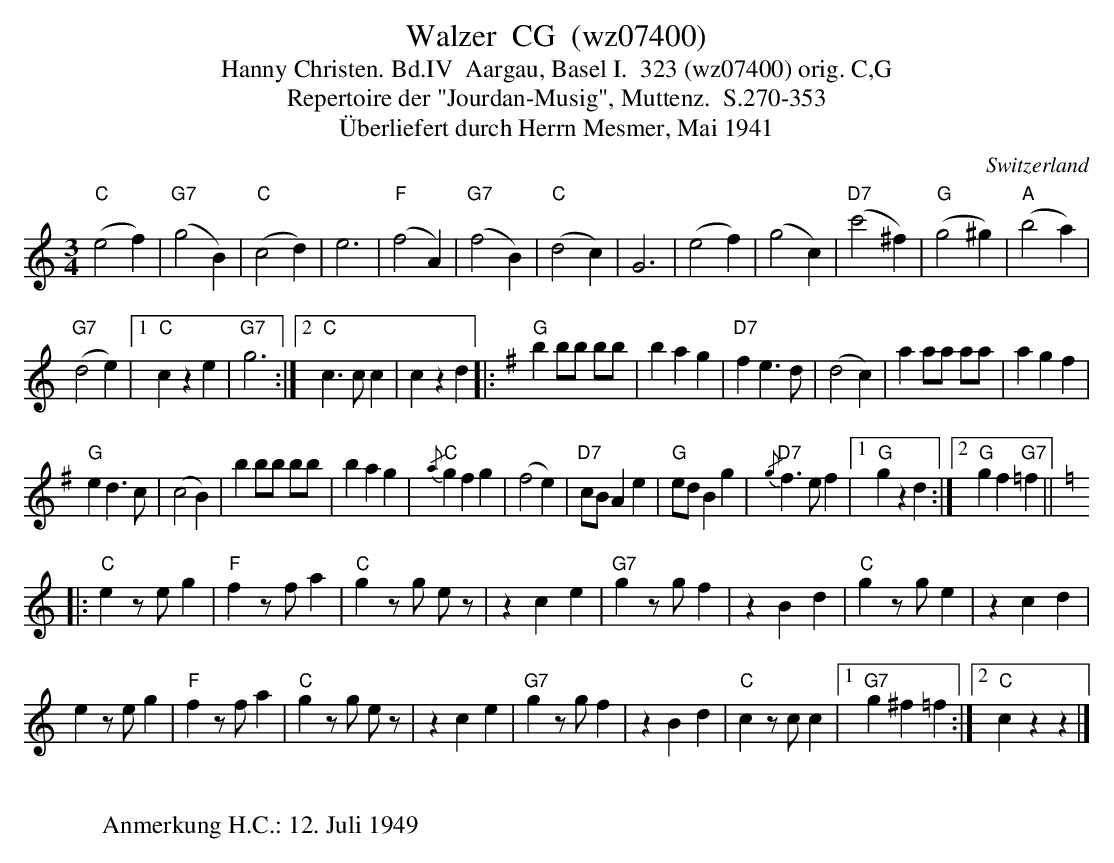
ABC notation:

X:1
T:Walzer  CG  (wz07400)
T:Hanny Christen. Bd.IV  Aargau, Basel I.  323 (wz07400) orig. C,G
T: Repertoire der "Jourdan-Musig", Muttenz.  S.270-353
T:Überliefert durch Herrn Mesmer, Mai 1941
M:3/4
L:1/4
O:Switzerland
K:C major
("C"e2f) | ("G7"g2B) | ("C"c2d) | e3 | ("F"f2A) | ("G7"f2B) | ("C"d2c) | G3 | (e2f) | (g2c) | ("D7"c'2^f) | ("G"g2^g) | ("A"b2a) |
("G7"d2e) |1 "C"cze | "G7"g3 :|2 "C"c>cc | czd |: [K:G] "G"bb/b/ b/b/  | bag | "D7"fe>d | (d2c) | aa/a/ a/a/ | agf |
"G"ed>c | (c2B) | bb/b/ b/b/  | bag | {/a}"C"gfg | (f2e) | "D7"c/B/ Ae | "G"e/d/Bg | {/g}"D7"f>ef |1 "G"gzd :|2 "G"gf"G7"=f || [K:C]
|: "C"ez/e/g | "F"fz/f/a | "C"gz/g/ e/z/ | zce | "G7"gz/g/f | zBd | "C"gz/g/e | zcd |
ez/e/g | "F"fz/f/a | "C"gz/g/ e/z/ | zce | "G7"gz/g/f | zBd | "C"cz/c/c |1 "G7"g^f=f :|2 "C"czz |]
W:
W:Anmerkung H.C.: 12. Juli 1949
